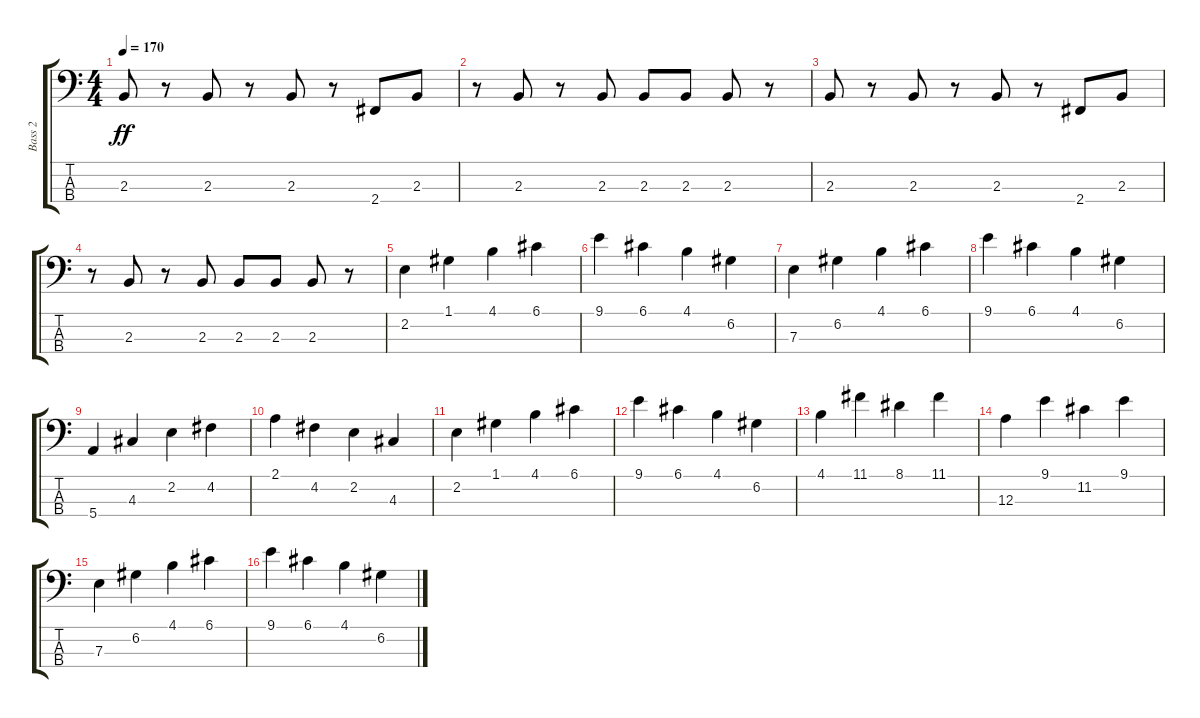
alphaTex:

\track ("Bass 2" "Bass 2") {instrument acousticbass}
\staff {score tabs}
\tuning (G2 D2 A1 E1) {hide}
\ts (4 4)
\tempo 170
\clef f4
\ks c
2.3.8{dy ff instrument acousticbass} r.8 2.3.8 r.8 2.3.8 r.8 2.4.8 2.3.8 |
r.8 2.3.8 r.8 2.3.8 2.3.8 2.3.8 2.3.8 r.8 |
2.3.8 r.8 2.3.8 r.8 2.3.8 r.8 2.4.8 2.3.8 |
r.8 2.3.8 r.8 2.3.8 2.3.8 2.3.8 2.3.8 r.8 |
2.2.4 1.1.4 4.1.4 6.1.4 |
9.1.4 6.1.4 4.1.4 6.2.4 |
7.3.4 6.2.4 4.1.4 6.1.4 |
9.1.4 6.1.4 4.1.4 6.2.4 |
5.4.4 4.3.4 2.2.4 4.2.4 |
2.1.4 4.2.4 2.2.4 4.3.4 |
2.2.4 1.1.4 4.1.4 6.1.4 |
9.1.4 6.1.4 4.1.4 6.2.4 |
4.1.4 11.1.4 8.1.4 11.1.4 |
12.3.4 9.1.4 11.2.4 9.1.4 |
7.3.4 6.2.4 4.1.4 6.1.4 |
9.1.4 6.1.4 4.1.4 6.2.4
